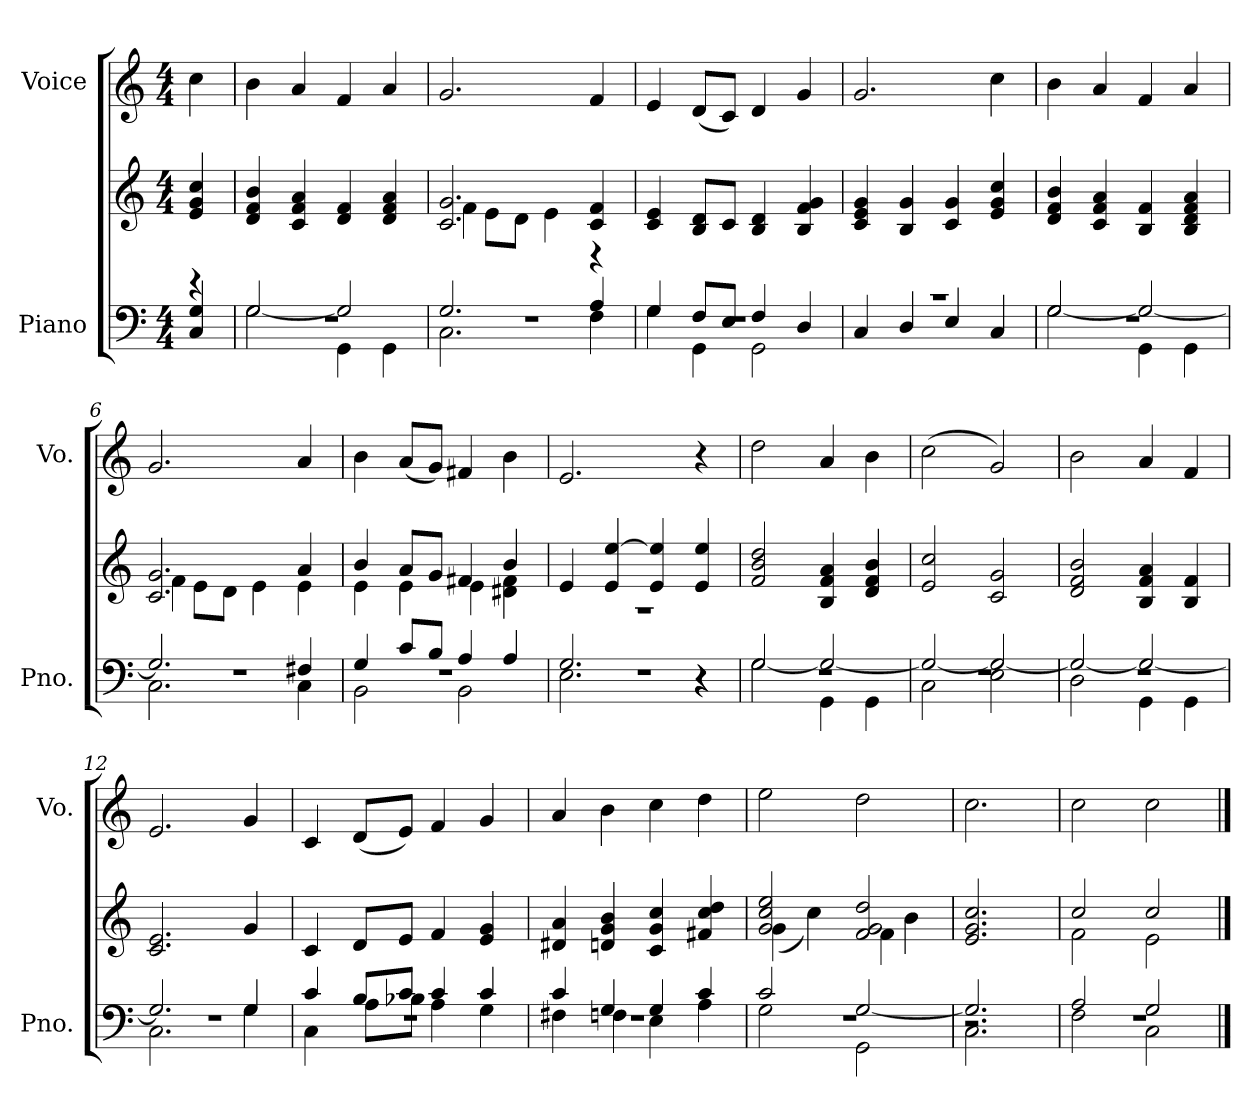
**kern	**kern	**kern
*part2	*part2	*part1
*staff3	*staff2	*staff1
*I"Piano	*	*I"Voice
*I'Pno.	*	*I'Vo.
*clefF4	*clefG2	*clefG2
*k[]	*k[]	*k[]
*C:	*C:	*C:
*M4/4	*M4/4	*M4/4
=	=	=
*^	*	*
4r	4C/ 4G/	4e/ 4g/ 4cc/	4cc\
=1	=1	=1	=1
*	*^	*	*
1r	[2G/	2G\	4d/ 4f/ 4b/	4b\
.	.	.	4c/ 4f/ 4a/	4a/
.	2G/]	4GG\	4d/ 4f/	4f/
.	.	4GG\	4d/ 4f/ 4a/	4a/
=2	=2	=2	=2	=2
*	*	*	*^	*
1r	2.G/	2.C\	2.c/ 2.g/	4f\	2.g/
.	.	.	.	8e\L	.
.	.	.	.	8d\J	.
.	.	.	.	4e\	.
.	4A/	4F\	4c/ 4f/	4r	4f/
*	*	*	*v	*v	*
=3	=3	=3	=3	=3
1r	4G/	4G\	4c/ 4e/	4e/
.	8F/L	4GG\	8B/ 8d/L	(8d/L
.	8E/J	.	8c/J	8c/J)
.	4F/	2GG\	4B/ 4d/	4d/
.	4D/	.	4B/ 4f/ 4g/	4g/
*	*v	*v	*	*
=4	=4	=4	=4
1r	4C/	4c/ 4e/ 4g/	2.g/
.	4D/	4B/ 4g/	.
.	4E/	4c/ 4g/	.
.	4C/	4e/ 4g/ 4cc/	4cc\
=5	=5	=5	=5
*	*^	*	*
1r	[2G/	2G\	4d/ 4f/ 4b/	4b\
.	.	.	4c/ 4f/ 4a/	4a/
.	2G/_	4GG\	4B/ 4f/	4f/
.	.	4GG\	4B/ 4d/ 4f/ 4a/	4a/
=6	=6	=6	=6	=6
*	*	*	*^	*
1r	2.G/]	2.C\	2.c/ 2.g/	4f\	2.g/
.	.	.	.	8e\L	.
.	.	.	.	8d\J	.
.	.	.	.	4e\	.
.	4F#X/	4C\	4a/	4e\	4a/
!!LO:LB:g=z
=7	=7	=7	=7	=7	=7
1r	4G/	2BB\	4b/	4e\	4b\
.	8c/L	.	8a/L	4e\	(8a/L
.	8B/J	.	8g/J	.	8g/J)
.	4A/	2BB\	4f#X/	4e\	4f#X/
.	4A/	.	4b/	4d#X\ 4f#\	4b\
=8	=8	=8	=8	=8	=8
1r	2.G/	2.E\	4e/	1r	2.e/
.	.	.	4e/ [4ee/	.	.
.	.	.	4e/ 4ee/]	.	.
.	4r	4r	4e/ 4ee/	.	4r
*	*	*	*v	*v	*
=9	=9	=9	=9	=9
1r	[2G/	2G\	2f/ 2b/ 2dd/	2dd\
.	2G/_	4GG\	4B/ 4f/ 4a/	4a/
.	.	4GG\	4d/ 4f/ 4b/	4b\
=10	=10	=10	=10	=10
1r	2G/_	2C\	2e/ 2cc/	(2cc\
.	2G/_	2E\	2c/ 2g/	2g/)
=11	=11	=11	=11	=11
1r	2G/_	2D\	2d/ 2f/ 2b/	2b\
.	2G/_	4GG\	4B/ 4f/ 4a/	4a/
.	.	4GG\	4B/ 4f/	4f/
=12	=12	=12	=12	=12
1r	2.G/]	2.C\	2.c/ 2.e/	2.e/
.	4G/	4G\	4g/	4g/
=13	=13	=13	=13	=13
1r	4c/	4C\	4c/	4c/
.	8B/L	8A\L	8d/L	(8d/L
.	8c/J	8B-X\J	8e/J	8e/J)
.	4c/	4A\	4f/	4f/
.	4c/	4G\	4e/ 4g/	4g/
!!LO:LB:g=z
=14	=14	=14	=14	=14
1r	4c/	4F#X\	4d#X/ 4a/	4a/
.	4G/	4Fn\	4dn/ 4g/ 4b/	4b\
.	4G/	4E\	4c/ 4g/ 4cc/	4cc\
.	4c/	4A\	4f#X/ 4cc/ 4dd/	4dd\
=15	=15	=15	=15	=15
*	*	*	*^	*
1r	2c/	2G\	2g/ 2cc/ 2ee/	(4g\	2ee\
.	.	.	.	4cc\)	.
.	[2G/	2GG\	2f/ 2g/ 2dd/	4f\	2dd\
.	.	.	.	4b\	.
*	*	*	*v	*v	*
=16	=16	=16	=16	=16
2.r	2.G/]	2.C\	2.e/ 2.g/ 2.cc/	2.cc\
=17	=17	=17	=17	=17
*	*	*	*^	*
1r	2A/	2F\	2cc/	2f\	2cc\
.	2G/	2C\	2cc/	2e\	2cc\
*v	*v	*v	*	*	*
*	*v	*v	*
==	==	==
*-	*-	*-
